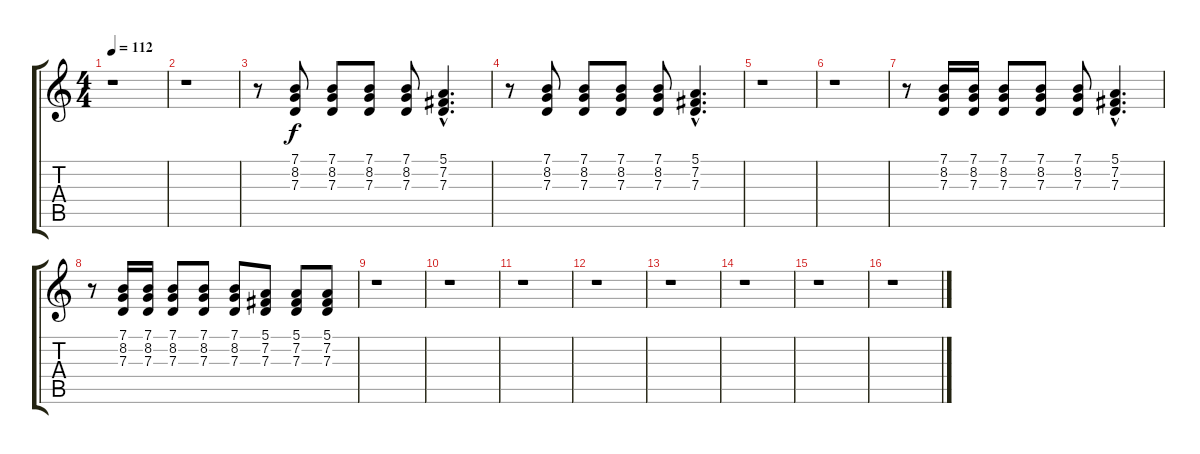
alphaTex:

\track "" {instrument electricpiano2}
\staff {score tabs}
\tuning (E4 B3 G3 D3 A2 E2) {hide}
\ts (4 4)
\tempo 112
\clef g2
\ks c
r.1{dy f} |
r.1 |
r.8 (7.1 8.2 7.3).8 (7.1 8.2 7.3).8 (7.1 8.2 7.3).8 (7.1 8.2 7.3).8 (5.1{hac} 7.2{hac} 7.3{hac}).4{d} |
r.8 (7.1 8.2 7.3).8 (7.1 8.2 7.3).8 (7.1 8.2 7.3).8 (7.1 8.2 7.3).8 (5.1{hac} 7.2{hac} 7.3{hac}).4{d} |
r.1 |
r.1 |
r.8 (7.1 8.2 7.3).16 (7.1 8.2 7.3).16 (7.1 8.2 7.3).8 (7.1 8.2 7.3).8 (7.1 8.2 7.3).8 (5.1{hac} 7.2{hac} 7.3{hac}).4{d} |
r.8 (7.1 8.2 7.3).16 (7.1 8.2 7.3).16 (7.1 8.2 7.3).8 (7.1 8.2 7.3).8 (7.1 8.2 7.3).8 (5.1 7.2 7.3).8 (5.1 7.2 7.3).8 (5.1 7.2 7.3).8 |
r.1 |
r.1 |
r.1 |
r.1 |
r.1 |
r.1 |
r.1 |
r.1
